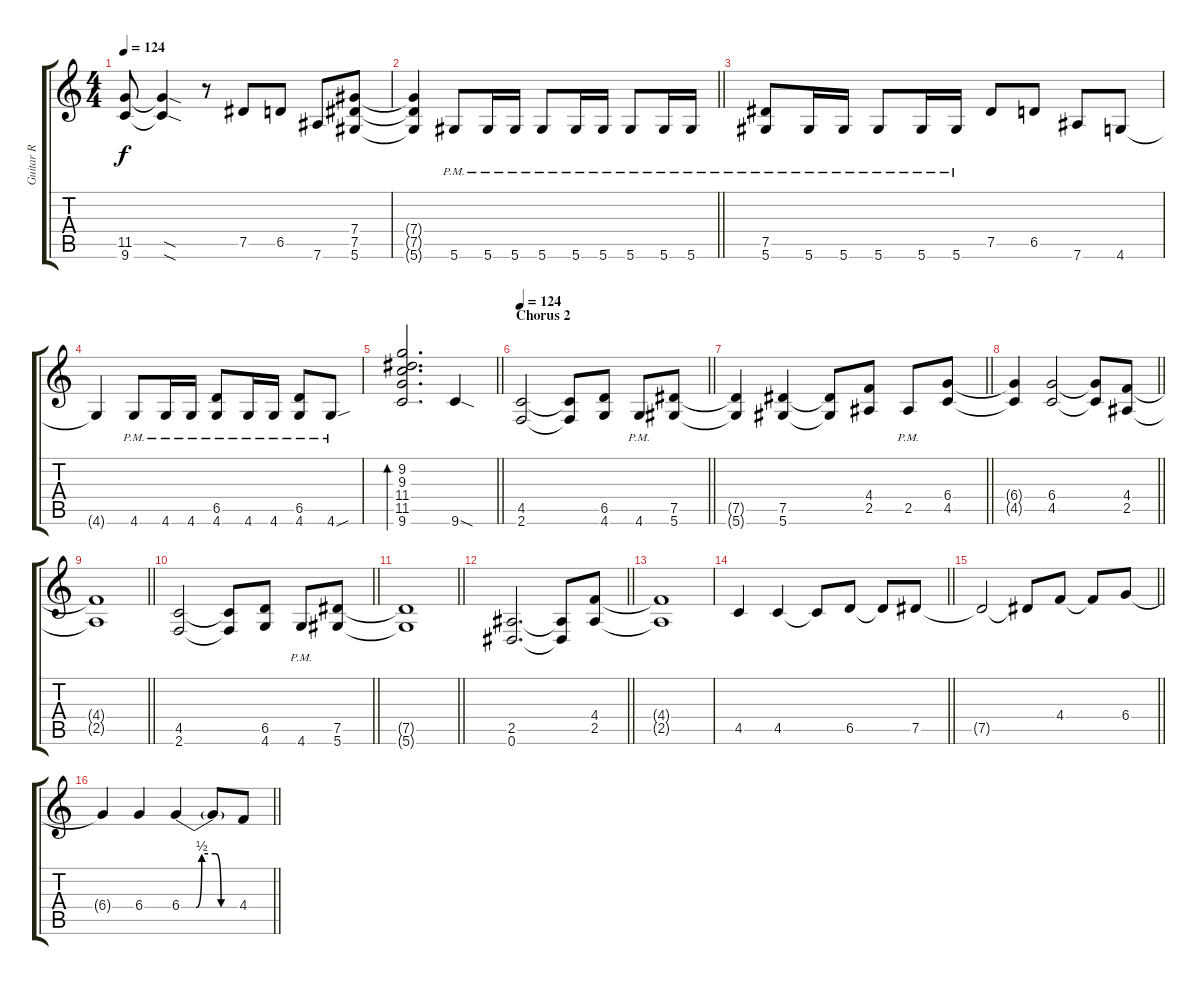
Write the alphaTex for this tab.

\track ("Guitar R" "Guitar R") {instrument overdrivenguitar}
\staff {score tabs}
\tuning (Eb4 Bb3 Gb3 Db3 Ab2 Eb2) {hide}
\ts (4 4)
\tempo 124
\clef g2
\ks c
(11.5{t} 9.6{t}).8{dy f} (11.5{sod t} 9.6{sod t}).4 r.8 7.5.8 6.5.8 7.6.8 (7.4 7.5 5.6).8 |
\barLineRight lightlight
(7.4{t} 7.5{t} 5.6{t}).4 5.6{pm}.8 5.6{pm}.16 5.6{pm}.16 5.6{pm}.8 5.6{pm}.16 5.6{pm}.16 5.6{pm}.8 5.6{pm}.16 5.6{pm}.16 |
(7.5{pm} 5.6{pm}).8 5.6{pm}.16 5.6{pm}.16 5.6{pm}.8 5.6{pm}.16 5.6{pm}.16 7.5.8 6.5.8 7.6.8 4.6.8 |
4.6{t}.4 4.6{pm}.8 4.6{pm}.16 4.6{pm}.16 (6.5{pm} 4.6{pm}).8 4.6{pm}.16 4.6{pm}.16 (6.5{pm} 4.6{pm}).8 4.6{sou pm}.8 |
\barLineRight lightlight
(9.2 9.3 11.4 11.5 9.6).2{d bd 60} 9.6{sod}.4 |
\section ("" "Chorus 2")
\tempo 124
\barLineRight lightlight
(4.5 2.6).2 (4.5{t} 2.6{t}).8 (6.5 4.6).8 4.6{pm}.8 (7.5 5.6).8 |
\barLineRight lightlight
(7.5{t} 5.6{t}).4 (7.5 5.6).4 (7.5{t} 5.6{t}).8 (4.4 2.5).8 2.5{pm}.8 (6.4 4.5).8 |
\barLineRight lightlight
(6.4{t} 4.5{t}).4 (6.4 4.5).2 (6.4{t} 4.5{t}).8 (4.4 2.5).8 |
\barLineRight lightlight
(4.4{t} 2.5{t}).1 |
\barLineRight lightlight
(4.5 2.6).2 (4.5{t} 2.6{t}).8 (6.5 4.6).8 4.6{pm}.8 (7.5 5.6).8 |
\barLineRight lightlight
(7.5{t} 5.6{t}).1 |
\barLineRight lightlight
(2.5 0.6).2{d} (2.5{t} 0.6{t}).8 (4.4 2.5).8 |
(4.4{t} 2.5{t}).1 |
\barLineRight lightlight
4.5.4 4.5.4 4.5{t}.8 6.5.8 6.5{t}.8 7.5.8 |
\barLineRight lightlight
7.5{t}.2 7.5{t}.8 4.4.8 4.4{t}.8 6.4.8 |
\barLineRight lightlight
6.4{t}.4 6.4.4 6.4{be (custom 0 0 15 0 21 2 35 2 41 0 60 0)}.4 6.4{t}.8 4.4.8
